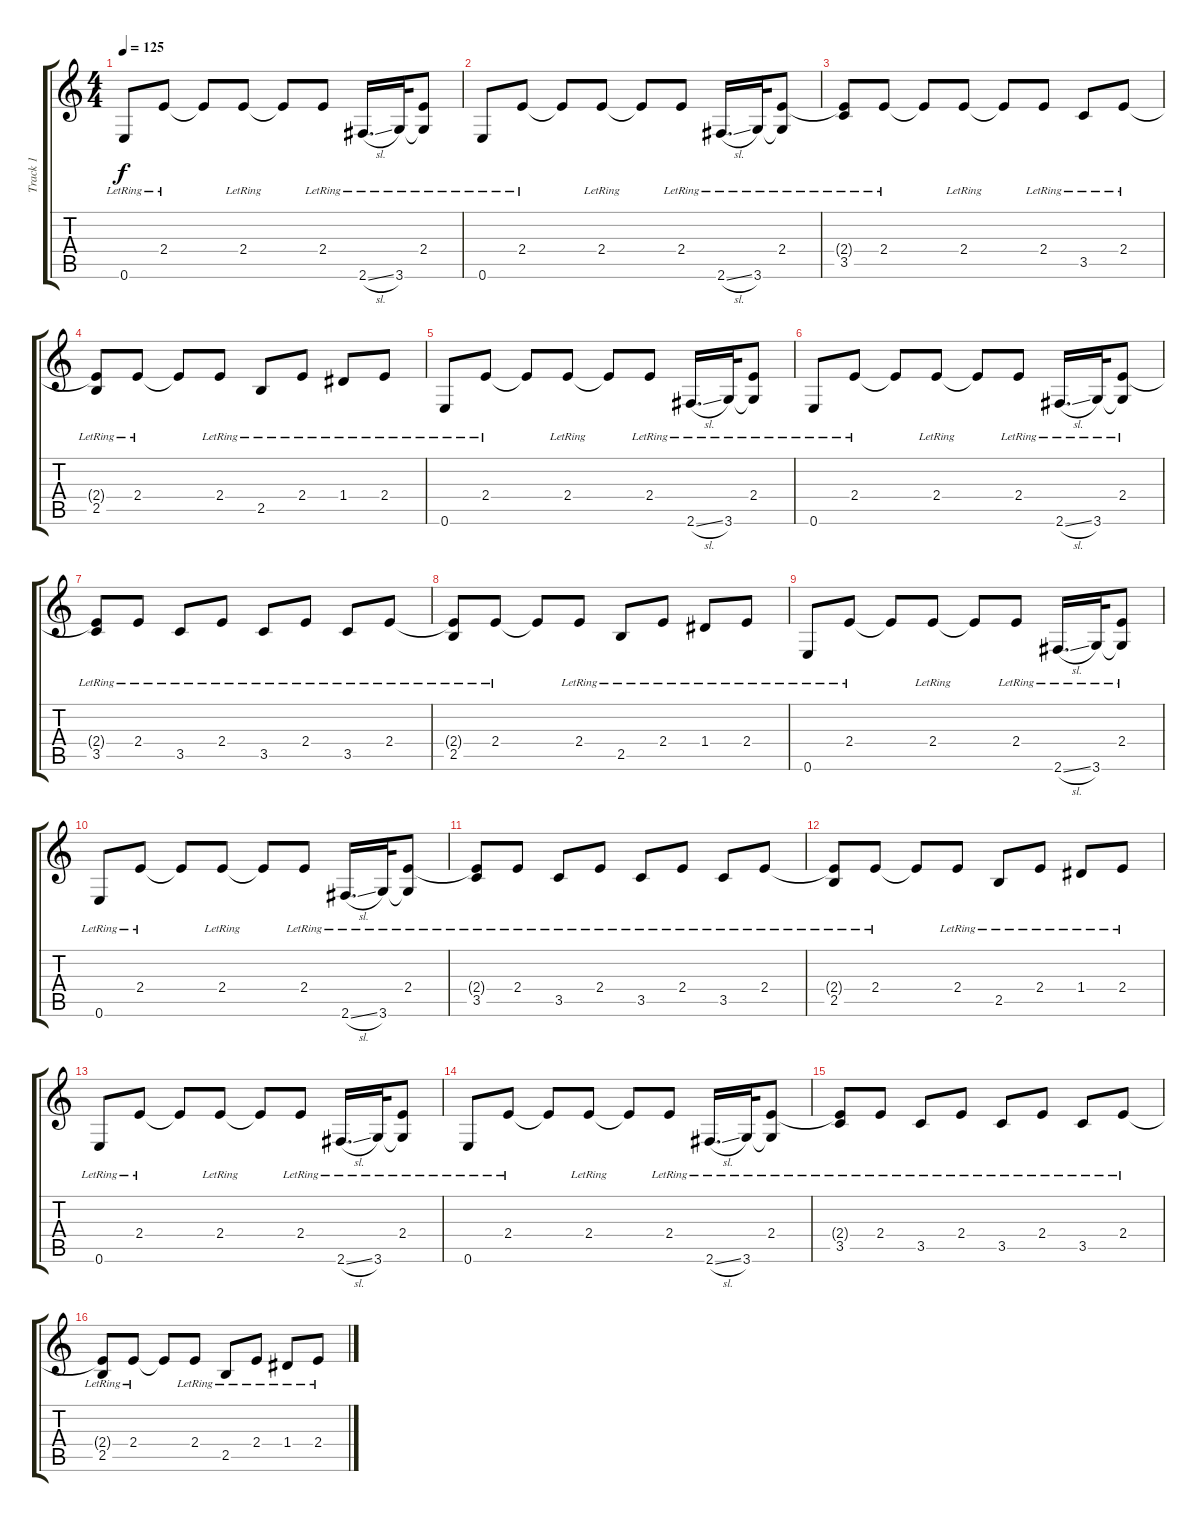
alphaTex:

\track ("Track 1" "Track 1") {instrument electricguitarclean}
\staff {score tabs}
\tuning (E4 B3 G3 D3 A2 E2) {hide}
\ts (4 4)
\tempo 125
\clef g2
\ks c
0.6{lr}.8{dy f} 2.4{lr}.8 2.4{t}.8 2.4{lr}.8 2.4{t}.8 2.4{lr}.8 2.6{sl lr}.16{d} 3.6{lr}.32 (2.4{lr} 3.6{t}).8 |
0.6{lr}.8 2.4{lr}.8 2.4{t}.8 2.4{lr}.8 2.4{t}.8 2.4{lr}.8 2.6{sl lr}.16{d} 3.6{lr}.32 (2.4{lr} 3.6{t}).8 |
(2.4{t} 3.5{lr}).8 2.4{lr}.8 2.4{t}.8 2.4{lr}.8 2.4{t}.8 2.4{lr}.8 3.5{lr}.8 2.4{lr}.8 |
(2.4{t} 2.5{lr}).8 2.4{lr}.8 2.4{t}.8 2.4{lr}.8 2.5{lr}.8 2.4{lr}.8 1.4{lr}.8 2.4{lr}.8 |
0.6{lr}.8 2.4{lr}.8 2.4{t}.8 2.4{lr}.8 2.4{t}.8 2.4{lr}.8 2.6{sl lr}.16{d} 3.6{lr}.32 (2.4{lr} 3.6{t}).8 |
0.6{lr}.8 2.4{lr}.8 2.4{t}.8 2.4{lr}.8 2.4{t}.8 2.4{lr}.8 2.6{sl lr}.16{d} 3.6{lr}.32 (2.4{lr} 3.6{t}).8 |
(2.4{t} 3.5{lr}).8 2.4{lr}.8 3.5{lr}.8 2.4{lr}.8 3.5{lr}.8 2.4{lr}.8 3.5{lr}.8 2.4{lr}.8 |
(2.4{t} 2.5{lr}).8 2.4{lr}.8 2.4{t}.8 2.4{lr}.8 2.5{lr}.8 2.4{lr}.8 1.4{lr}.8 2.4{lr}.8 |
0.6{lr}.8 2.4{lr}.8 2.4{t}.8 2.4{lr}.8 2.4{t}.8 2.4{lr}.8 2.6{sl lr}.16{d} 3.6{lr}.32 (2.4{lr} 3.6{t}).8 |
0.6{lr}.8 2.4{lr}.8 2.4{t}.8 2.4{lr}.8 2.4{t}.8 2.4{lr}.8 2.6{sl lr}.16{d} 3.6{lr}.32 (2.4{lr} 3.6{t}).8 |
(2.4{t} 3.5{lr}).8 2.4{lr}.8 3.5{lr}.8 2.4{lr}.8 3.5{lr}.8 2.4{lr}.8 3.5{lr}.8 2.4{lr}.8 |
(2.4{t} 2.5{lr}).8 2.4{lr}.8 2.4{t}.8 2.4{lr}.8 2.5{lr}.8 2.4{lr}.8 1.4{lr}.8 2.4{lr}.8 |
0.6{lr}.8 2.4{lr}.8 2.4{t}.8 2.4{lr}.8 2.4{t}.8 2.4{lr}.8 2.6{sl lr}.16{d} 3.6{lr}.32 (2.4{lr} 3.6{t}).8 |
0.6{lr}.8 2.4{lr}.8 2.4{t}.8 2.4{lr}.8 2.4{t}.8 2.4{lr}.8 2.6{sl lr}.16{d} 3.6{lr}.32 (2.4{lr} 3.6{t}).8 |
(2.4{t} 3.5{lr}).8 2.4{lr}.8 3.5{lr}.8 2.4{lr}.8 3.5{lr}.8 2.4{lr}.8 3.5{lr}.8 2.4{lr}.8 |
(2.4{t} 2.5{lr}).8 2.4{lr}.8 2.4{t}.8 2.4{lr}.8 2.5{lr}.8 2.4{lr}.8 1.4{lr}.8 2.4{lr}.8
